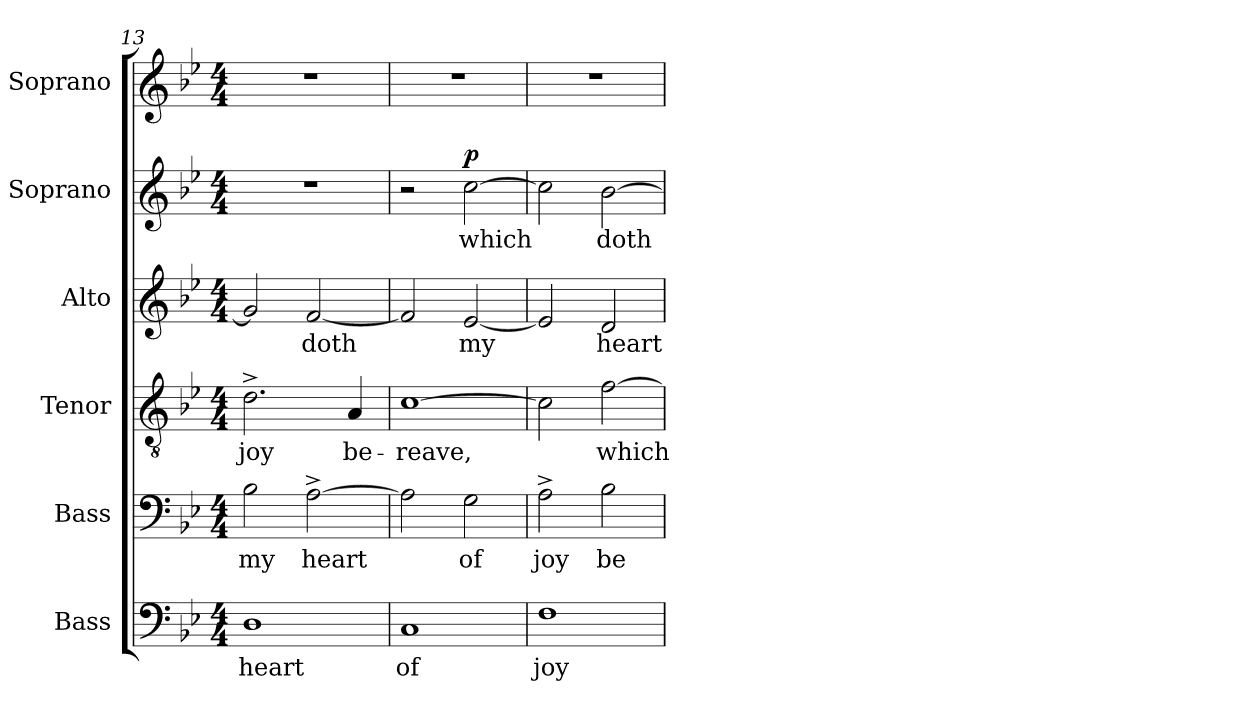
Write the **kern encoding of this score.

**kern	**text	**kern	**text	**kern	**text	**kern	**text	**kern	**text	**dynam	**kern
*part6	*part6	*part5	*part5	*part4	*part4	*part3	*part3	*part2	*part2	*part2	*part1
*staff6	*staff6	*staff5	*staff5	*staff4	*staff4	*staff3	*staff3	*staff2	*staff2	*staff2	*staff1
*I"Bass	*	*I"Bass	*	*I"Tenor	*	*I"Alto	*	*I"Soprano	*	*	*I"Soprano
*I'B.	*	*I'B.	*	*I'T.	*	*I'A.	*	*I'S.	*	*	*I'S.
*clefF4	*	*clefF4	*	*clefGv2	*	*clefG2	*	*clefG2	*	*	*clefG2
*	*	*	*	*ITrd7c12	*	*	*	*	*	*	*
*k[b-e-]	*	*k[b-e-]	*	*k[b-e-]	*	*k[b-e-]	*	*k[b-e-]	*	*	*k[b-e-]
*B-:	*	*B-:	*	*B-:	*	*B-:	*	*B-:	*	*	*B-:
*M4/4	*	*M4/4	*	*M4/4	*	*M4/4	*	*M4/4	*	*	*M4/4
=13	=13	=13	=13	=13	=13	=13	=13	=13	=13	=13	=13
!	!LO:LY:b:color=#000000	!	!	!	!	!	!	!	!	!	!
!	!	!	!LO:LY:b:color=#000000	!	!	!	!	!	!	!	!
!	!	!	!	!	!LO:LY:b:color=#000000	!	!	!	!	!	!
1Di	heart	2B-i\	my	2.D^i\	joy	2gi/]	.	1r	.	.	1r
!	!	!	!LO:LY:b:color=#000000	!	!	!	!	!	!	!	!
!	!	!	!	!	!	!	!LO:LY:b:color=#000000	!	!	!	!
.	.	[2A^i\	heart	.	.	[2fi/	doth	.	.	.	.
!	!	!	!	!	!LO:LY:b:color=#000000	!	!	!	!	!	!
.	.	.	.	4AAi/	be-	.	.	.	.	.	.
!!LO:PB:g=z
=14	=14	=14	=14	=14	=14	=14	=14	=14	=14	=14	=14
!	!LO:LY:b:color=#000000	!	!	!	!	!	!	!	!	!	!
!	!	!	!	!	!LO:LY:b:color=#000000	!	!	!	!	!	!
1Ci	of	2Ai\]	.	[1Ci	-reave,	2fi/]	.	2r	.	.	1r
!	!	!	!LO:LY:b:color=#000000	!	!	!	!	!	!	!	!
!	!	!	!	!	!	!	!LO:LY:b:color=#000000	!	!	!	!
!	!	!	!	!	!	!	!	!	!LO:LY:b:color=#000000	!	!
.	.	2Gi\	of	.	.	[2e-i/	my	[2cci\	which	p	.
=15	=15	=15	=15	=15	=15	=15	=15	=15	=15	=15	=15
!	!LO:LY:b:color=#000000	!	!	!	!	!	!	!	!	!	!
!	!	!	!LO:LY:b:color=#000000	!	!	!	!	!	!	!	!
1Fi	joy	2A^i\	joy	2Ci\]	.	2e-i/]	.	2cci\]	.	.	1r
!	!	!	!LO:LY:b:color=#000000	!	!	!	!	!	!	!	!
!	!	!	!	!	!LO:LY:b:color=#000000	!	!	!	!	!	!
!	!	!	!	!	!	!	!LO:LY:b:color=#000000	!	!	!	!
!	!	!	!	!	!	!	!	!	!LO:LY:b:color=#000000	!	!
.	.	2B-i\	be-	[2Fi\	which	2di/	heart	[2b-i\	doth	.	.
=	=	=	=	=	=	=	=	=	=	=	=
*-	*-	*-	*-	*-	*-	*-	*-	*-	*-	*-	*-
